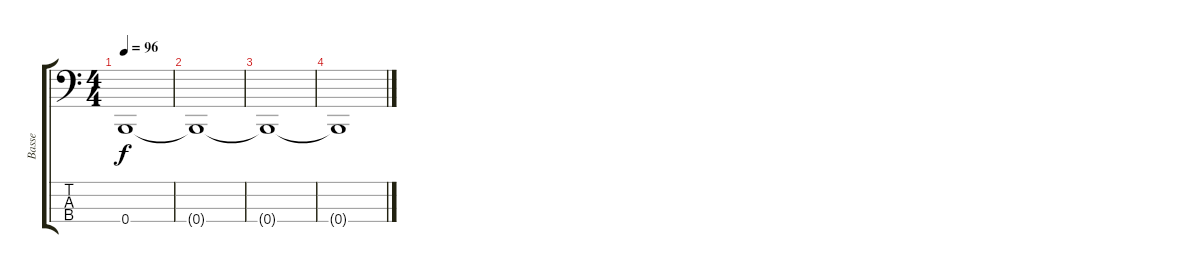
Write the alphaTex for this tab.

\track ("Basse" "Basse") {instrument fretlessbass}
\staff {score tabs}
\tuning (D2 A1 E1 B0) {hide}
\ts (4 4)
\tempo 96
\clef f4
\ks c
0.4.1{dy f} |
0.4{t}.1 |
0.4{t}.1 |
0.4{t}.1
